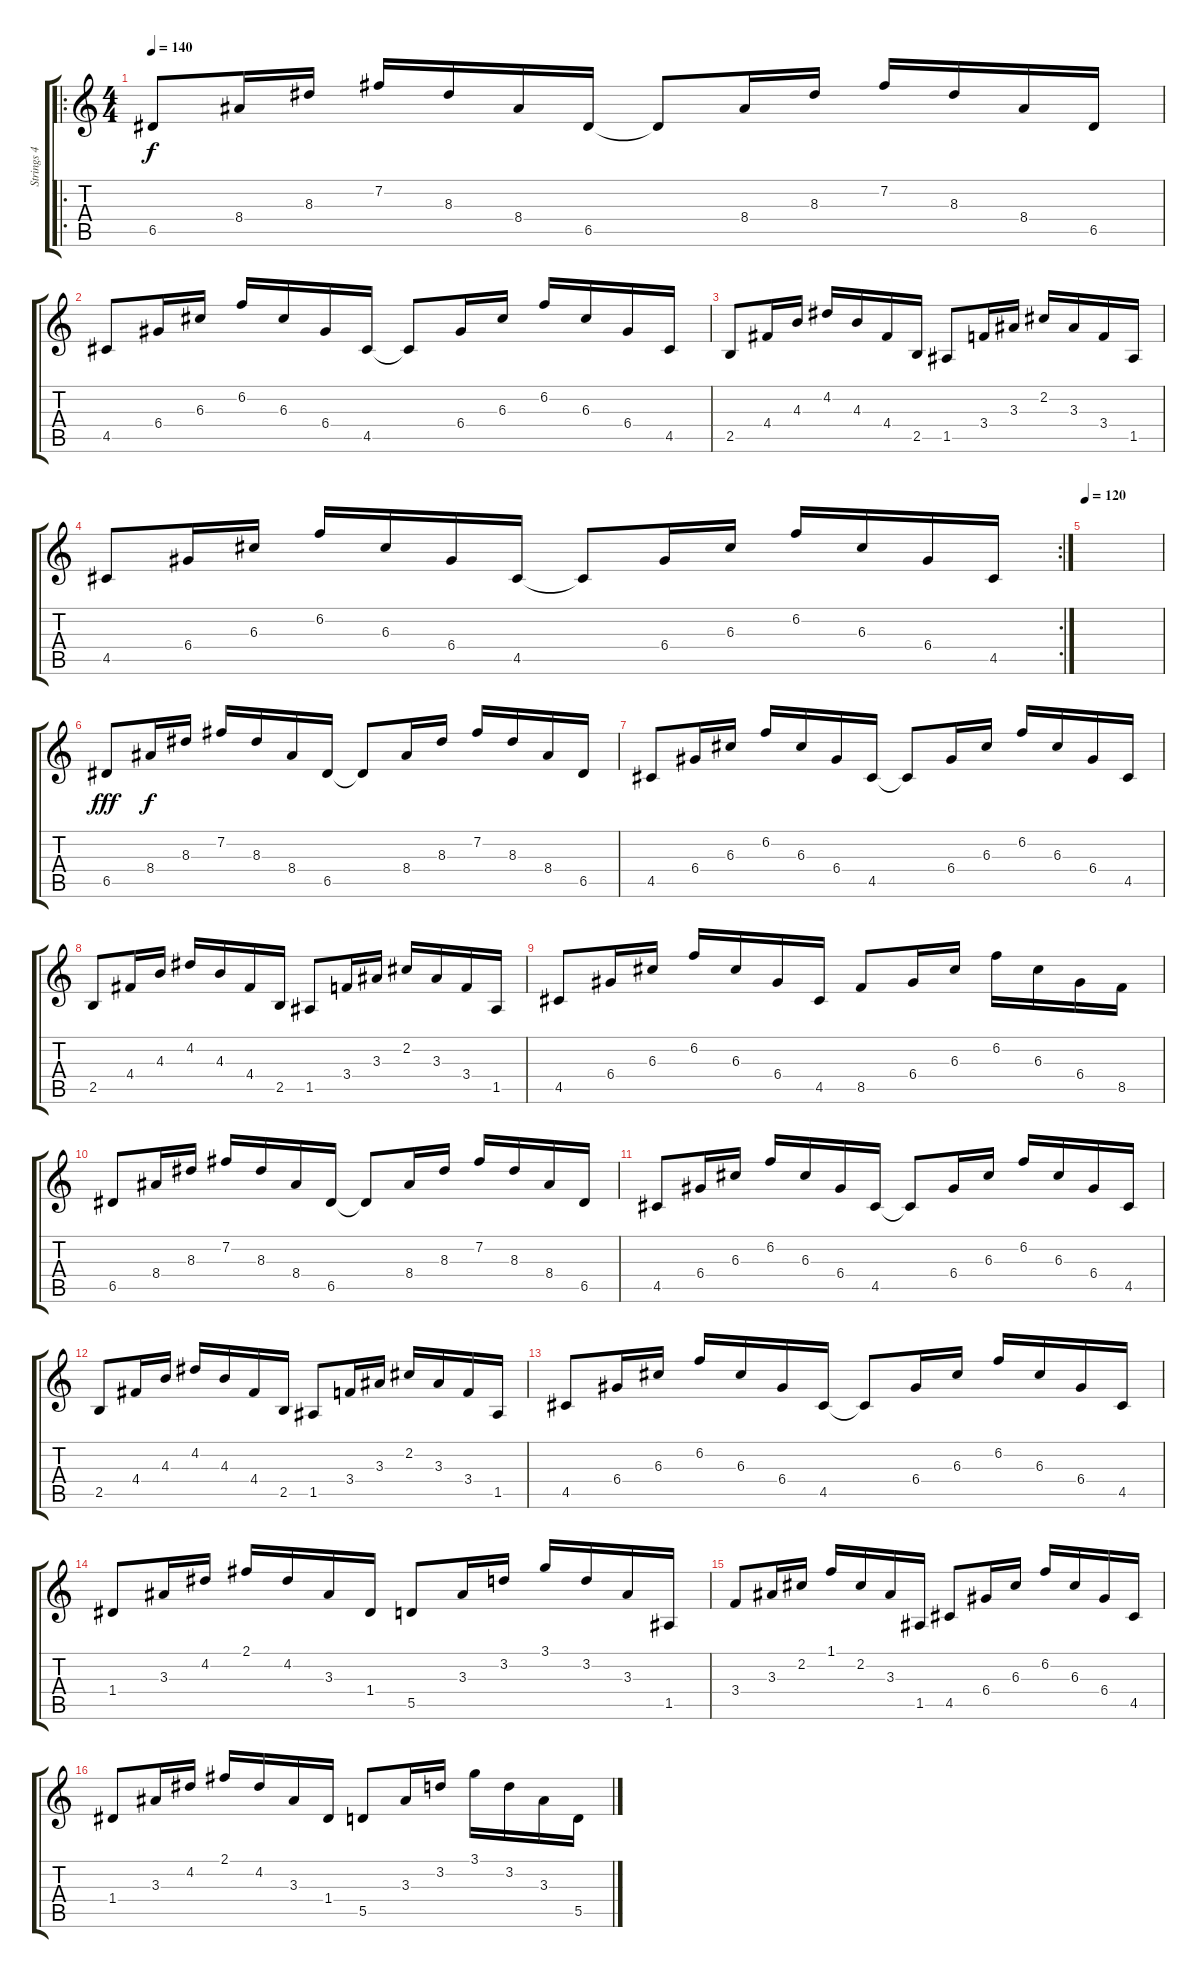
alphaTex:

\track ("Strings 4" "Strings 4") {instrument stringensemble1}
\staff {score tabs}
\tuning (E5 B4 G4 D4 A3 E3) {hide}
\ro
\ts (4 4)
\tempo 140
\clef g2
\ks c
6.5.8{dy f} 8.4.16 8.3.16 7.2.16 8.3.16 8.4.16 6.5.16 6.5{t}.8 8.4.16 8.3.16 7.2.16 8.3.16 8.4.16 6.5.16 |
4.5.8 6.4.16 6.3.16 6.2.16 6.3.16 6.4.16 4.5.16 4.5{t}.8 6.4.16 6.3.16 6.2.16 6.3.16 6.4.16 4.5.16 |
2.5.8 4.4.16 4.3.16 4.2.16 4.3.16 4.4.16 2.5.16 1.5.8 3.4.16 3.3.16 2.2.16 3.3.16 3.4.16 1.5.16 |
\rc 2
4.5.8 6.4.16 6.3.16 6.2.16 6.3.16 6.4.16 4.5.16 4.5{t}.8 6.4.16 6.3.16 6.2.16 6.3.16 6.4.16 4.5.16 |
\tempo 120
|
6.5.8{dy fff} 8.4.16{dy f} 8.3.16 7.2.16 8.3.16 8.4.16 6.5.16 6.5{t}.8 8.4.16 8.3.16 7.2.16 8.3.16 8.4.16 6.5.16 |
4.5.8 6.4.16 6.3.16 6.2.16 6.3.16 6.4.16 4.5.16 4.5{t}.8 6.4.16 6.3.16 6.2.16 6.3.16 6.4.16 4.5.16 |
2.5.8 4.4.16 4.3.16 4.2.16 4.3.16 4.4.16 2.5.16 1.5.8 3.4.16 3.3.16 2.2.16 3.3.16 3.4.16 1.5.16 |
4.5.8 6.4.16 6.3.16 6.2.16 6.3.16 6.4.16 4.5.16 8.5.8 6.4.16 6.3.16 6.2.16 6.3.16 6.4.16 8.5.16 |
6.5.8 8.4.16 8.3.16 7.2.16 8.3.16 8.4.16 6.5.16 6.5{t}.8 8.4.16 8.3.16 7.2.16 8.3.16 8.4.16 6.5.16 |
4.5.8 6.4.16 6.3.16 6.2.16 6.3.16 6.4.16 4.5.16 4.5{t}.8 6.4.16 6.3.16 6.2.16 6.3.16 6.4.16 4.5.16 |
2.5.8 4.4.16 4.3.16 4.2.16 4.3.16 4.4.16 2.5.16 1.5.8 3.4.16 3.3.16 2.2.16 3.3.16 3.4.16 1.5.16 |
4.5.8 6.4.16 6.3.16 6.2.16 6.3.16 6.4.16 4.5.16 4.5{t}.8 6.4.16 6.3.16 6.2.16 6.3.16 6.4.16 4.5.16 |
1.4.8 3.3.16 4.2.16 2.1.16 4.2.16 3.3.16 1.4.16 5.5.8 3.3.16 3.2.16 3.1.16 3.2.16 3.3.16 1.5.16 |
3.4.8 3.3.16 2.2.16 1.1.16 2.2.16 3.3.16 1.5.16 4.5.8 6.4.16 6.3.16 6.2.16 6.3.16 6.4.16 4.5.16 |
1.4.8 3.3.16 4.2.16 2.1.16 4.2.16 3.3.16 1.4.16 5.5.8 3.3.16 3.2.16 3.1.16 3.2.16 3.3.16 5.5.16
